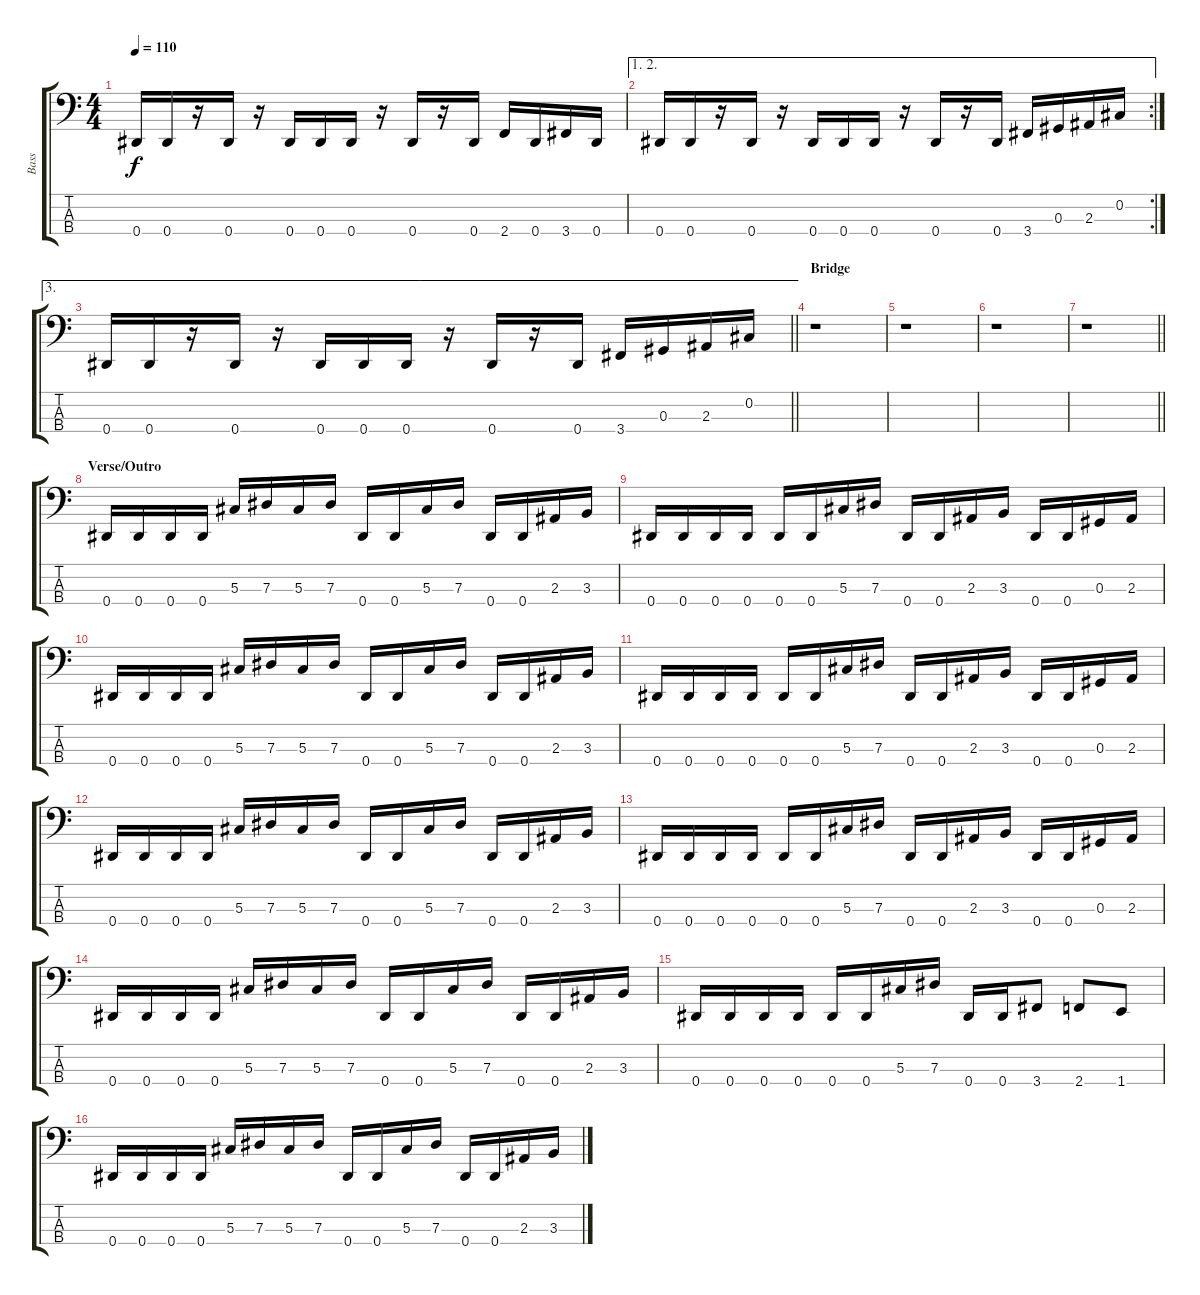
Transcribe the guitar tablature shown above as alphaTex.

\track ("Bass" "Bass") {instrument electricbassfinger}
\staff {score tabs}
\tuning (Gb2 Db2 Ab1 Eb1) {hide}
\ts (4 4)
\tempo 110
\clef f4
\ks c
0.4.16{dy f} 0.4.16 r.16 0.4.16 r.16 0.4.16 0.4.16 0.4.16 r.16 0.4.16 r.16 0.4.16 2.4.16 0.4.16 3.4.16 0.4.16 |
\ae (1 2)
\rc 2
0.4.16 0.4.16 r.16 0.4.16 r.16 0.4.16 0.4.16 0.4.16 r.16 0.4.16 r.16 0.4.16 3.4.16 0.3.16 2.3.16 0.2.16 |
\ae 3
\barLineRight lightlight
0.4.16 0.4.16 r.16 0.4.16 r.16 0.4.16 0.4.16 0.4.16 r.16 0.4.16 r.16 0.4.16 3.4.16 0.3.16 2.3.16 0.2.16 |
\section ("" "Bridge")
r.1 |
r.1 |
r.1 |
\barLineRight lightlight
r.1 |
\section ("" "Verse/Outro")
0.4.16 0.4.16 0.4.16 0.4.16 5.3.16 7.3.16 5.3.16 7.3.16 0.4.16 0.4.16 5.3.16 7.3.16 0.4.16 0.4.16 2.3.16 3.3.16 |
0.4.16 0.4.16 0.4.16 0.4.16 0.4.16 0.4.16 5.3.16 7.3.16 0.4.16 0.4.16 2.3.16 3.3.16 0.4.16 0.4.16 0.3.16 2.3.16 |
0.4.16 0.4.16 0.4.16 0.4.16 5.3.16 7.3.16 5.3.16 7.3.16 0.4.16 0.4.16 5.3.16 7.3.16 0.4.16 0.4.16 2.3.16 3.3.16 |
0.4.16 0.4.16 0.4.16 0.4.16 0.4.16 0.4.16 5.3.16 7.3.16 0.4.16 0.4.16 2.3.16 3.3.16 0.4.16 0.4.16 0.3.16 2.3.16 |
0.4.16 0.4.16 0.4.16 0.4.16 5.3.16 7.3.16 5.3.16 7.3.16 0.4.16 0.4.16 5.3.16 7.3.16 0.4.16 0.4.16 2.3.16 3.3.16 |
0.4.16 0.4.16 0.4.16 0.4.16 0.4.16 0.4.16 5.3.16 7.3.16 0.4.16 0.4.16 2.3.16 3.3.16 0.4.16 0.4.16 0.3.16 2.3.16 |
0.4.16 0.4.16 0.4.16 0.4.16 5.3.16 7.3.16 5.3.16 7.3.16 0.4.16 0.4.16 5.3.16 7.3.16 0.4.16 0.4.16 2.3.16 3.3.16 |
0.4.16 0.4.16 0.4.16 0.4.16 0.4.16 0.4.16 5.3.16 7.3.16 0.4.16 0.4.16 3.4.8 2.4.8 1.4.8 |
0.4.16 0.4.16 0.4.16 0.4.16 5.3.16 7.3.16 5.3.16 7.3.16 0.4.16 0.4.16 5.3.16 7.3.16 0.4.16 0.4.16 2.3.16 3.3.16
